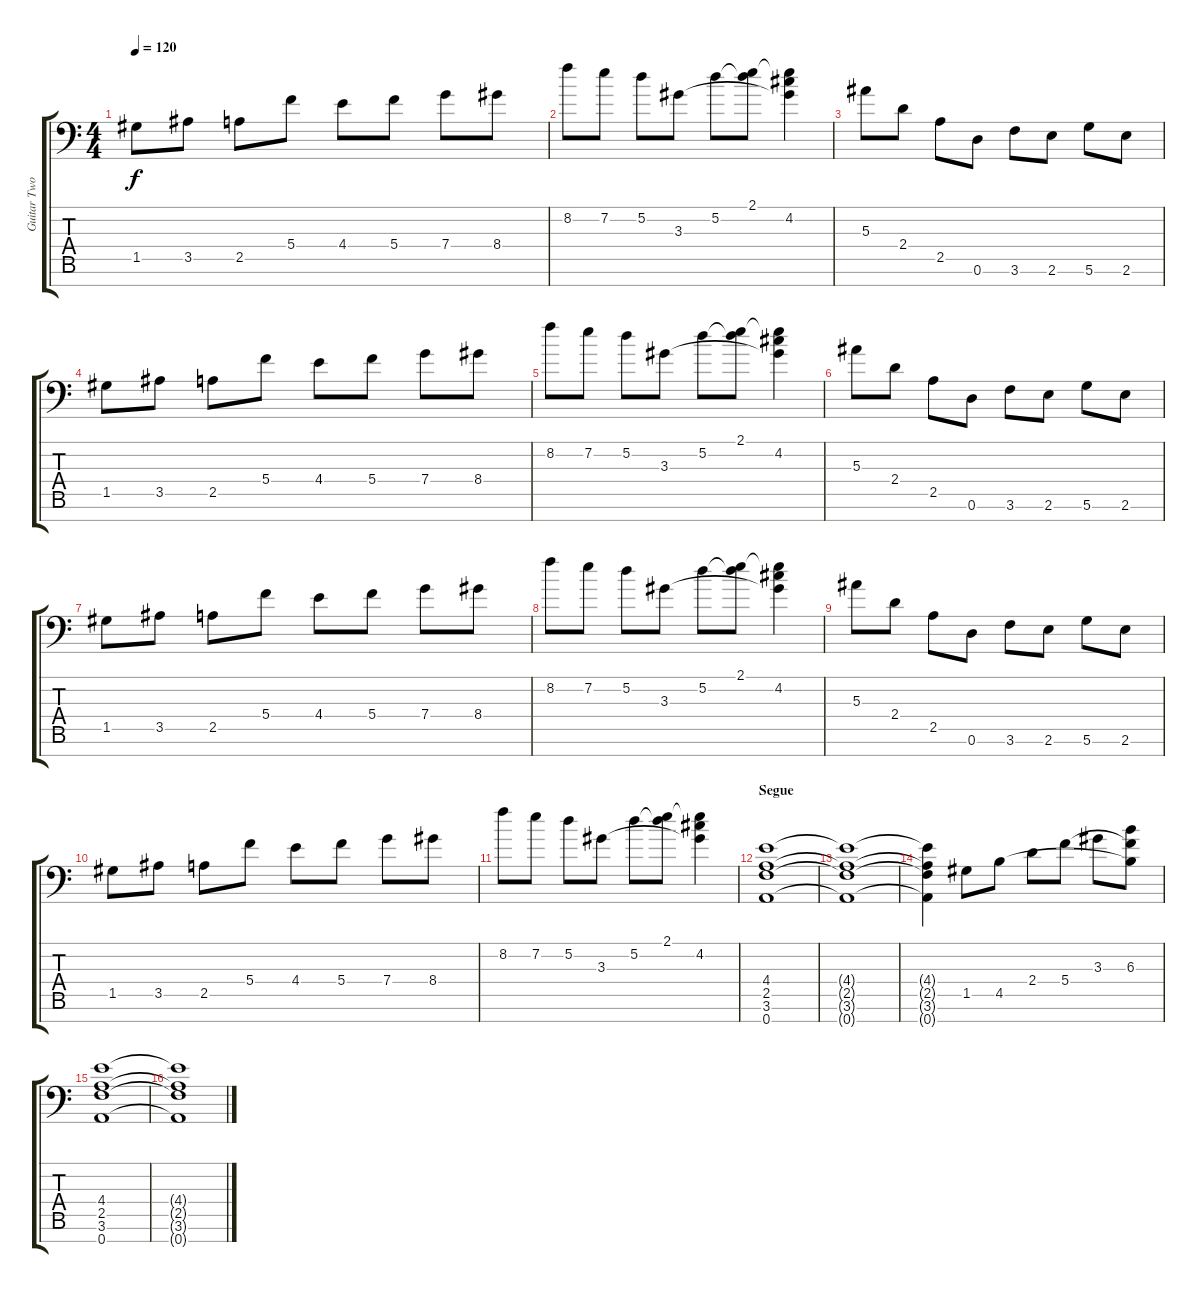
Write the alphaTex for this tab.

\track ("Guitar Two" "Guitar Two") {instrument overdrivenguitar}
\staff {score tabs}
\tuning (D4 A3 F3 C3 G2 D2 A1) {hide}
\ts (4 4)
\tempo 120
\clef f4
\ks c
1.5.8{dy f} 3.5.8 2.5.8 5.4.8 4.4.8 5.4.8 7.4.8 8.4.8 |
8.2.8 7.2.8 5.2.8 3.3.8 5.2.8 (2.1 5.2{t}).8 (2.1{t} 4.2 3.3{t}).4 |
5.3.8 2.4.8 2.5.8 0.6.8 3.6.8 2.6.8 5.6.8 2.6.8 |
1.5.8 3.5.8 2.5.8 5.4.8 4.4.8 5.4.8 7.4.8 8.4.8 |
8.2.8 7.2.8 5.2.8 3.3.8 5.2.8 (2.1 5.2{t}).8 (2.1{t} 4.2 3.3{t}).4 |
5.3.8 2.4.8 2.5.8 0.6.8 3.6.8 2.6.8 5.6.8 2.6.8 |
1.5.8 3.5.8 2.5.8 5.4.8 4.4.8 5.4.8 7.4.8 8.4.8 |
8.2.8 7.2.8 5.2.8 3.3.8 5.2.8 (2.1 5.2{t}).8 (2.1{t} 4.2 3.3{t}).4 |
5.3.8 2.4.8 2.5.8 0.6.8 3.6.8 2.6.8 5.6.8 2.6.8 |
1.5.8 3.5.8 2.5.8 5.4.8 4.4.8 5.4.8 7.4.8 8.4.8 |
8.2.8 7.2.8 5.2.8 3.3.8 5.2.8 (2.1 5.2{t}).8 (2.1{t} 4.2 3.3{t}).4 |
\section ("" "Segue")
(4.4 2.5 3.6 0.7).1 |
(4.4{t} 2.5{t} 3.6{t} 0.7{t}).1 |
(4.4{t} 2.5{t} 3.6{t} 0.7{t}).4 1.5.8 4.5.8 2.4.8 5.4.8 3.3.8 (6.3 5.4{t} 4.5{t}).8 |
(4.4 2.5 3.6 0.7).1 |
(4.4{t} 2.5{t} 3.6{t} 0.7{t}).1
